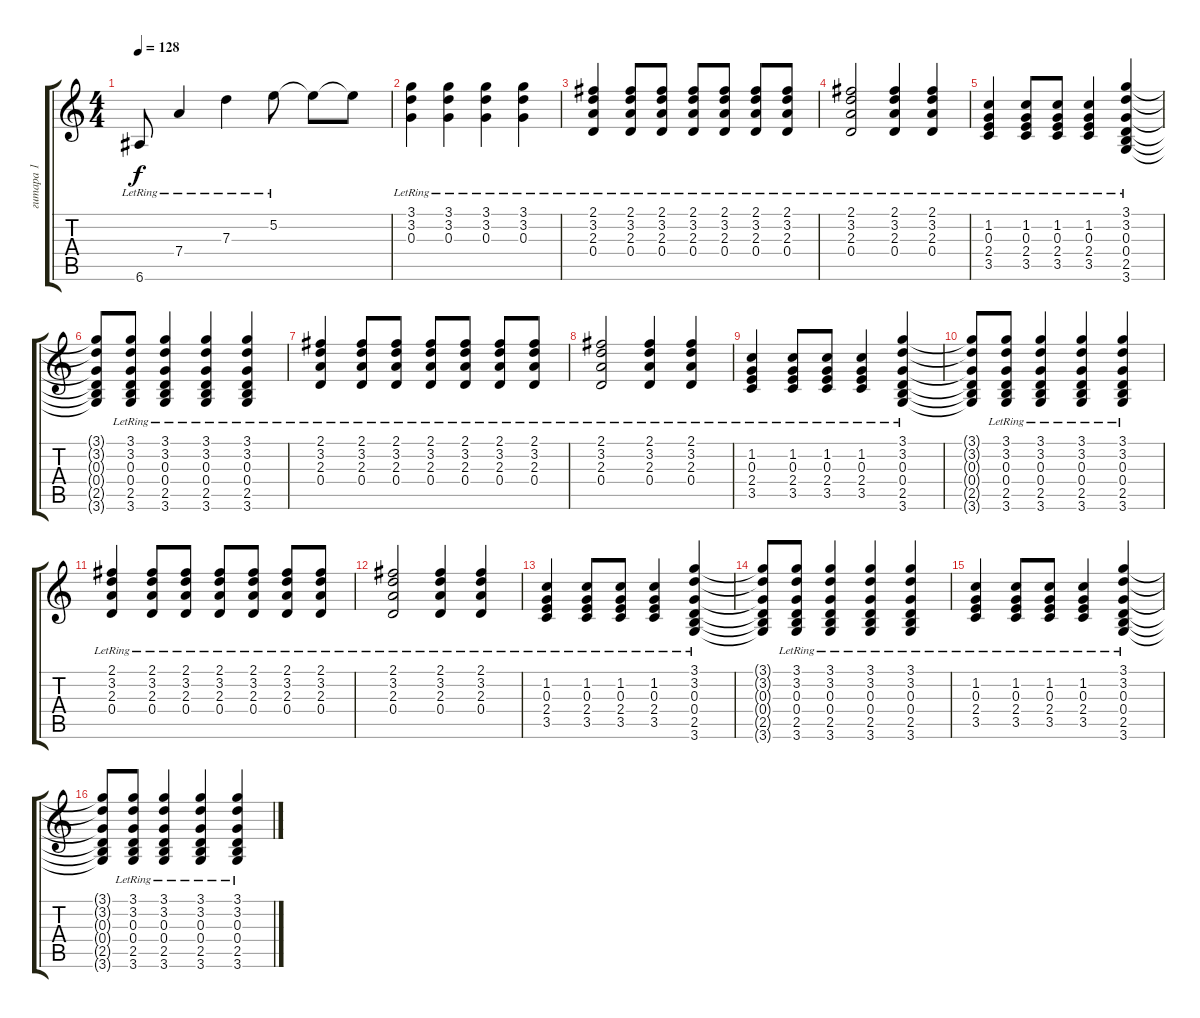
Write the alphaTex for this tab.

\track ("гитара 1" "гитара 1") {instrument acousticguitarsteel}
\staff {score tabs}
\tuning (E4 B3 G3 D3 A2 E2) {hide}
\ts (4 4)
\tempo 128
\clef g2
\ks c
6.6{lr}.8{dy f} 7.4{lr}.4 7.3{lr}.4 5.2{lr}.8 5.2{t}.8 5.2{t}.8 |
(3.1{lr} 3.2{lr} 0.3{lr}).4 (3.1{lr} 3.2{lr} 0.3{lr}).4 (3.1{lr} 3.2{lr} 0.3{lr}).4 (3.1{lr} 3.2{lr} 0.3{lr}).4 |
(2.1{lr} 3.2{lr} 2.3{lr} 0.4{lr}).4 (2.1{lr} 3.2{lr} 2.3{lr} 0.4{lr}).8 (2.1{lr} 3.2{lr} 2.3{lr} 0.4{lr}).8 (2.1{lr} 3.2{lr} 2.3{lr} 0.4{lr}).8 (2.1{lr} 3.2{lr} 2.3{lr} 0.4{lr}).8 (2.1{lr} 3.2{lr} 2.3{lr} 0.4{lr}).8 (2.1{lr} 3.2{lr} 2.3{lr} 0.4{lr}).8 |
(2.1{lr} 3.2{lr} 2.3{lr} 0.4{lr}).2 (2.1{lr} 3.2{lr} 2.3{lr} 0.4{lr}).4 (2.1{lr} 3.2{lr} 2.3{lr} 0.4{lr}).4 |
(1.2{lr} 0.3{lr} 2.4{lr} 3.5{lr}).4 (1.2{lr} 0.3{lr} 2.4{lr} 3.5{lr}).8 (1.2{lr} 0.3{lr} 2.4{lr} 3.5{lr}).8 (1.2{lr} 0.3{lr} 2.4{lr} 3.5{lr}).4 (3.1{lr} 3.2{lr} 0.3{lr} 0.4{lr} 2.5{lr} 3.6{lr}).4 |
(3.1{t} 3.2{t} 0.3{t} 0.4{t} 2.5{t} 3.6{t}).8 (3.1{lr} 3.2{lr} 0.3{lr} 0.4{lr} 2.5{lr} 3.6{lr}).8 (3.1{lr} 3.2{lr} 0.3{lr} 0.4{lr} 2.5{lr} 3.6{lr}).4 (3.1{lr} 3.2{lr} 0.3{lr} 0.4{lr} 2.5{lr} 3.6{lr}).4 (3.1{lr} 3.2{lr} 0.3{lr} 0.4{lr} 2.5{lr} 3.6{lr}).4 |
(2.1{lr} 3.2{lr} 2.3{lr} 0.4{lr}).4 (2.1{lr} 3.2{lr} 2.3{lr} 0.4{lr}).8 (2.1{lr} 3.2{lr} 2.3{lr} 0.4{lr}).8 (2.1{lr} 3.2{lr} 2.3{lr} 0.4{lr}).8 (2.1{lr} 3.2{lr} 2.3{lr} 0.4{lr}).8 (2.1{lr} 3.2{lr} 2.3{lr} 0.4{lr}).8 (2.1{lr} 3.2{lr} 2.3{lr} 0.4{lr}).8 |
(2.1{lr} 3.2{lr} 2.3{lr} 0.4{lr}).2 (2.1{lr} 3.2{lr} 2.3{lr} 0.4{lr}).4 (2.1{lr} 3.2{lr} 2.3{lr} 0.4{lr}).4 |
(1.2{lr} 0.3{lr} 2.4{lr} 3.5{lr}).4 (1.2{lr} 0.3{lr} 2.4{lr} 3.5{lr}).8 (1.2{lr} 0.3{lr} 2.4{lr} 3.5{lr}).8 (1.2{lr} 0.3{lr} 2.4{lr} 3.5{lr}).4 (3.1{lr} 3.2{lr} 0.3{lr} 0.4{lr} 2.5{lr} 3.6{lr}).4 |
(3.1{t} 3.2{t} 0.3{t} 0.4{t} 2.5{t} 3.6{t}).8 (3.1{lr} 3.2{lr} 0.3{lr} 0.4{lr} 2.5{lr} 3.6{lr}).8 (3.1{lr} 3.2{lr} 0.3{lr} 0.4{lr} 2.5{lr} 3.6{lr}).4 (3.1{lr} 3.2{lr} 0.3{lr} 0.4{lr} 2.5{lr} 3.6{lr}).4 (3.1{lr} 3.2{lr} 0.3{lr} 0.4{lr} 2.5{lr} 3.6{lr}).4 |
(2.1{lr} 3.2{lr} 2.3{lr} 0.4{lr}).4 (2.1{lr} 3.2{lr} 2.3{lr} 0.4{lr}).8 (2.1{lr} 3.2{lr} 2.3{lr} 0.4{lr}).8 (2.1{lr} 3.2{lr} 2.3{lr} 0.4{lr}).8 (2.1{lr} 3.2{lr} 2.3{lr} 0.4{lr}).8 (2.1{lr} 3.2{lr} 2.3{lr} 0.4{lr}).8 (2.1{lr} 3.2{lr} 2.3{lr} 0.4{lr}).8 |
(2.1{lr} 3.2{lr} 2.3{lr} 0.4{lr}).2 (2.1{lr} 3.2{lr} 2.3{lr} 0.4{lr}).4 (2.1{lr} 3.2{lr} 2.3{lr} 0.4{lr}).4 |
(1.2{lr} 0.3{lr} 2.4{lr} 3.5{lr}).4 (1.2{lr} 0.3{lr} 2.4{lr} 3.5{lr}).8 (1.2{lr} 0.3{lr} 2.4{lr} 3.5{lr}).8 (1.2{lr} 0.3{lr} 2.4{lr} 3.5{lr}).4 (3.1{lr} 3.2{lr} 0.3{lr} 0.4{lr} 2.5{lr} 3.6{lr}).4 |
(3.1{t} 3.2{t} 0.3{t} 0.4{t} 2.5{t} 3.6{t}).8 (3.1{lr} 3.2{lr} 0.3{lr} 0.4{lr} 2.5{lr} 3.6{lr}).8 (3.1{lr} 3.2{lr} 0.3{lr} 0.4{lr} 2.5{lr} 3.6{lr}).4 (3.1{lr} 3.2{lr} 0.3{lr} 0.4{lr} 2.5{lr} 3.6{lr}).4 (3.1{lr} 3.2{lr} 0.3{lr} 0.4{lr} 2.5{lr} 3.6{lr}).4 |
(1.2{lr} 0.3{lr} 2.4{lr} 3.5{lr}).4 (1.2{lr} 0.3{lr} 2.4{lr} 3.5{lr}).8 (1.2{lr} 0.3{lr} 2.4{lr} 3.5{lr}).8 (1.2{lr} 0.3{lr} 2.4{lr} 3.5{lr}).4 (3.1{lr} 3.2{lr} 0.3{lr} 0.4{lr} 2.5{lr} 3.6{lr}).4 |
(3.1{t} 3.2{t} 0.3{t} 0.4{t} 2.5{t} 3.6{t}).8 (3.1{lr} 3.2{lr} 0.3{lr} 0.4{lr} 2.5{lr} 3.6{lr}).8 (3.1{lr} 3.2{lr} 0.3{lr} 0.4{lr} 2.5{lr} 3.6{lr}).4 (3.1{lr} 3.2{lr} 0.3{lr} 0.4{lr} 2.5{lr} 3.6{lr}).4 (3.1{lr} 3.2{lr} 0.3{lr} 0.4{lr} 2.5{lr} 3.6{lr}).4
